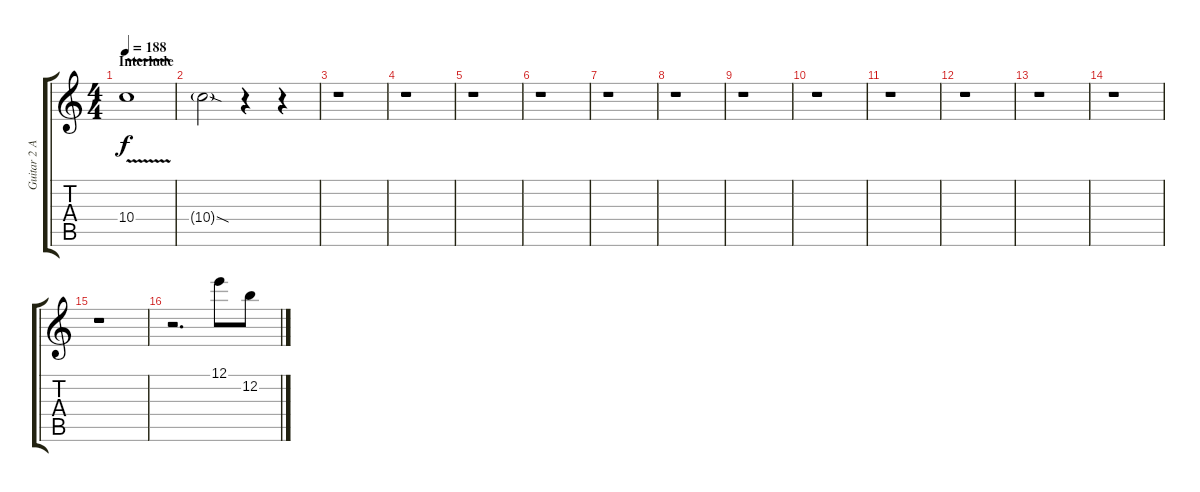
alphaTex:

\track ("Guitar 2 Adrian Smith" "Guitar 2 A") {instrument distortionguitar}
\staff {score tabs}
\tuning (E4 B3 G3 D3 A2 E2) {hide}
\ts (4 4)
\section ("" "Interlude")
\tempo 188
\clef g2
\ks c
10.4{v}.1{dy f} |
10.4{sod g}.2 r.4 r.4 |
r.1 |
r.1 |
r.1 |
r.1 |
r.1 |
r.1 |
r.1 |
r.1 |
r.1 |
r.1 |
r.1 |
r.1 |
r.1 |
r.2{d} 12.1.8 12.2.8
